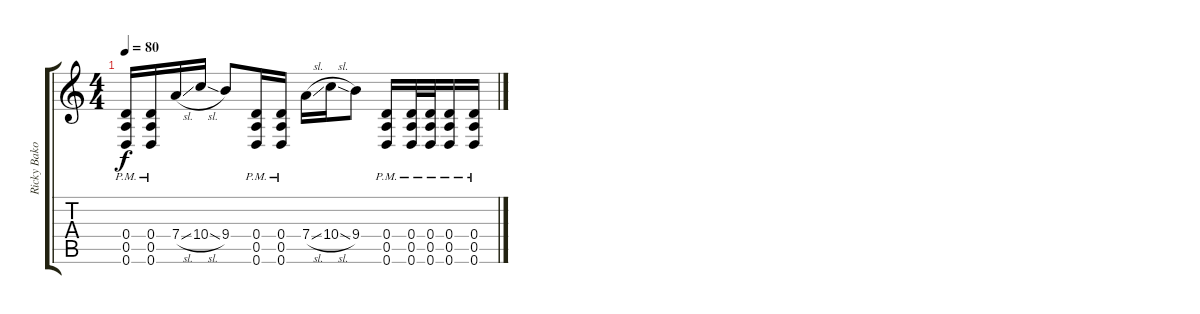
\track ("Ricky Bakosh" "Ricky Bako") {instrument overdrivenguitar}
\staff {score tabs}
\tuning (E4 B3 G3 D3 A2 D2) {hide}
\ts (4 4)
\tempo 80
\clef g2
\ks c
(0.4{pm} 0.5{pm} 0.6{pm}).16{dy f} (0.4{pm} 0.5{pm} 0.6{pm}).16 7.4{sl}.16 10.4{sl}.16 9.4.8 (0.4{pm} 0.5{pm} 0.6{pm}).16 (0.4{pm} 0.5{pm} 0.6{pm}).16 7.4{sl}.16 10.4{sl}.16 9.4.8 (0.4{pm} 0.5{pm} 0.6{pm}).16 (0.4{pm} 0.5{pm} 0.6{pm}).32 (0.4{pm} 0.5{pm} 0.6{pm}).32 (0.4{pm} 0.5{pm} 0.6{pm}).16 (0.4{pm} 0.5{pm} 0.6{pm}).16
